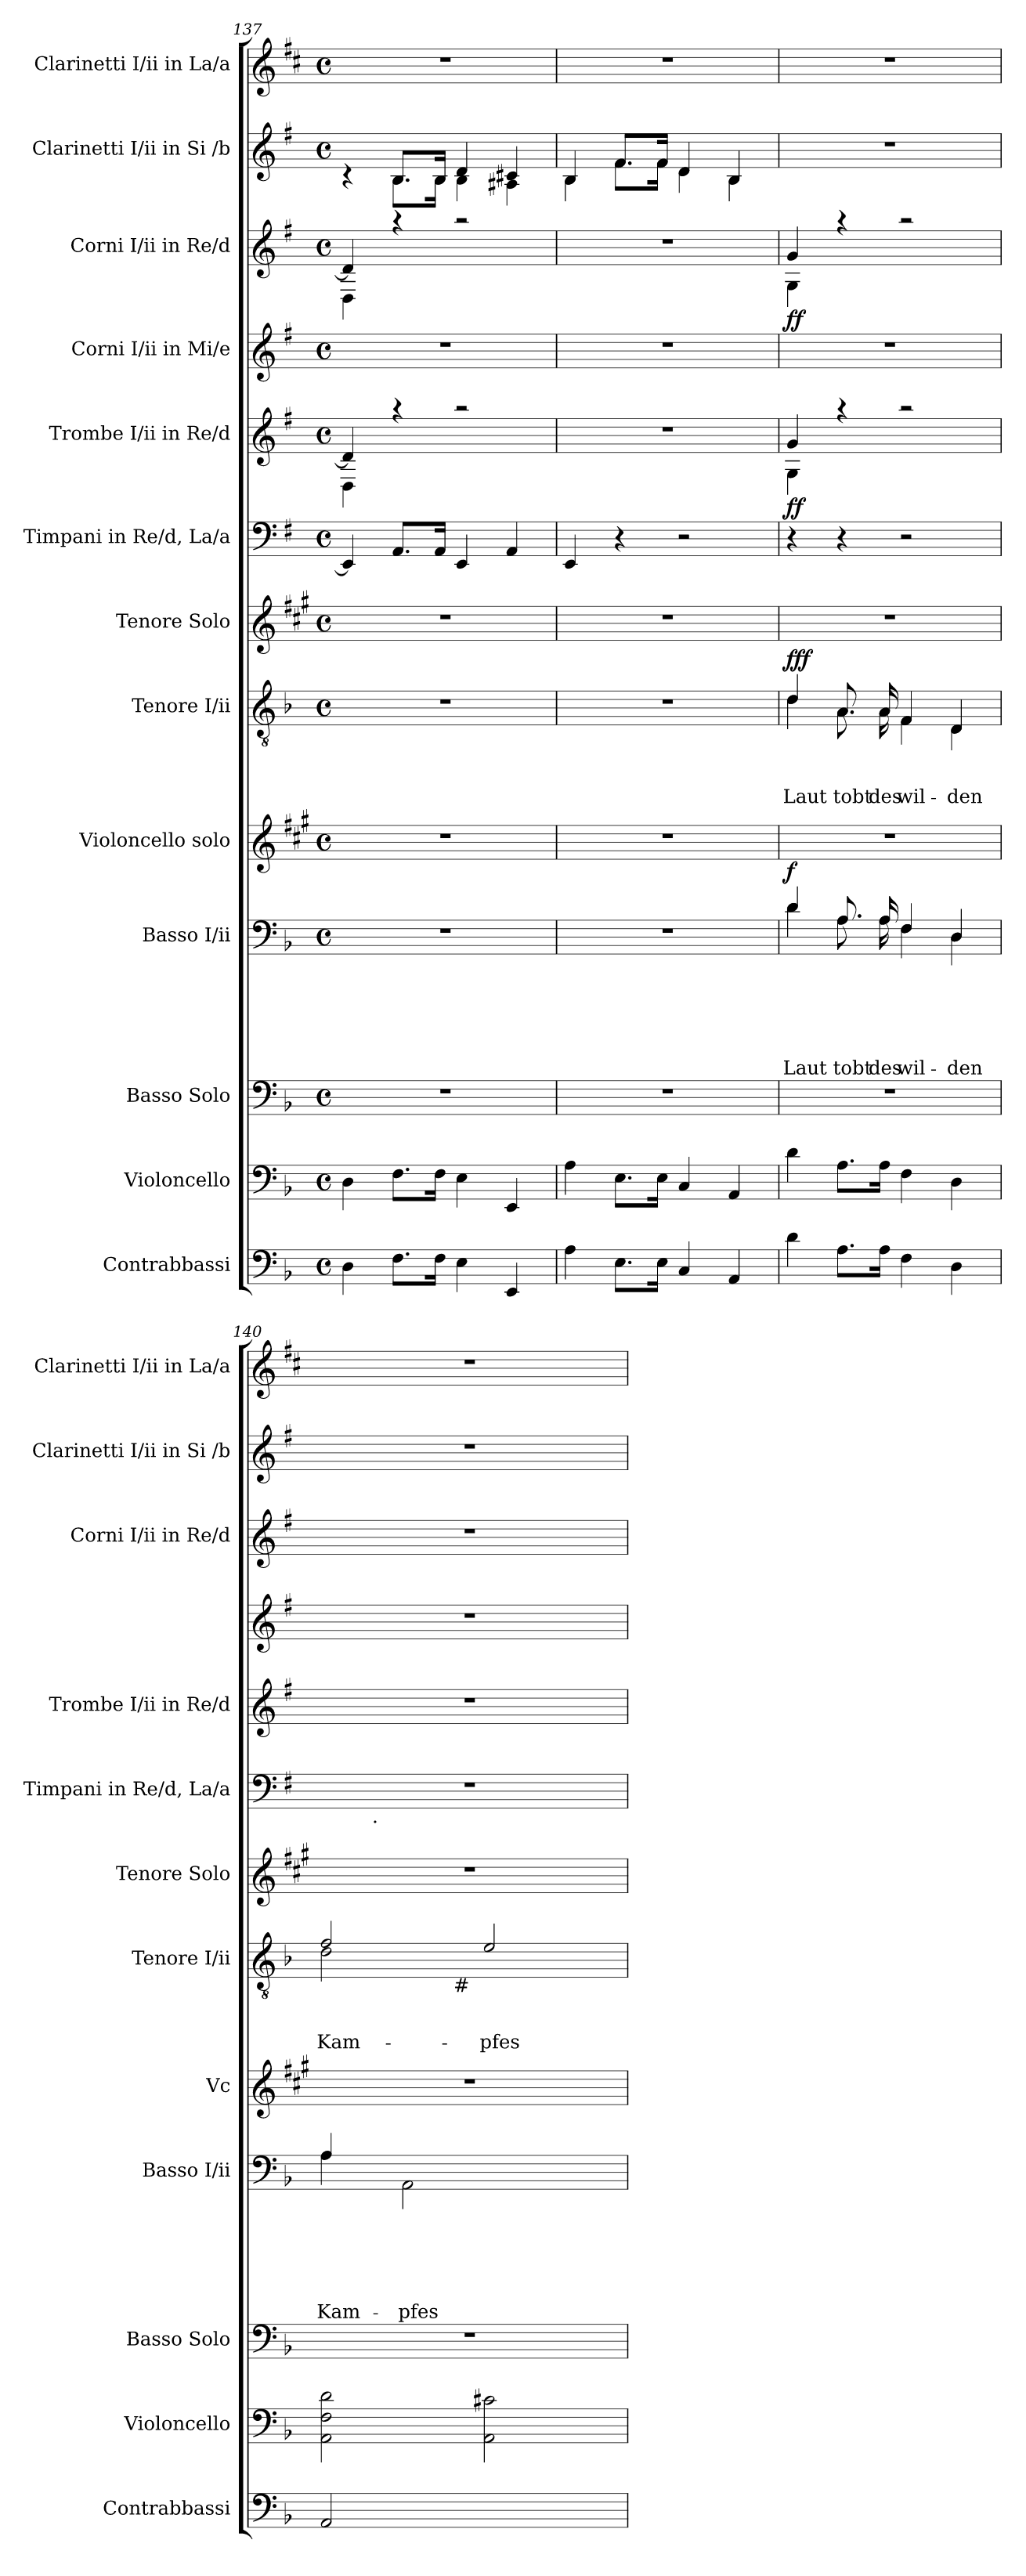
**kern	**kern	**kern	**kern	**text	**text	**text	**text	**text	**text	**dynam	**kern	**kern	**text	**text	**text	**dynam	**kern	**kern	**kern	**dynam	**kern	**kern	**dynam	**kern	**kern
*part13	*part12	*part11	*part10	*part10	*part10	*part10	*part10	*part10	*part10	*part10	*part9	*part8	*part8	*part8	*part8	*part8	*part7	*part6	*part5	*part5	*part4	*part3	*part3	*part2	*part1
*staff13	*staff12	*staff11	*staff10	*staff10	*staff10	*staff10	*staff10	*staff10	*staff10	*staff10	*staff9	*staff8	*staff8	*staff8	*staff8	*staff8	*staff7	*staff6	*staff5	*staff5	*staff4	*staff3	*staff3	*staff2	*staff1
*I"Contrabbassi	*I"Violoncello	*I"Basso Solo	*I"Basso I/ii	*	*	*	*	*	*	*	*I"Violoncello solo	*I"Tenore I/ii	*	*	*	*	*I"Tenore Solo	*I"Timpani in Re/d, La/a	*I"Trombe I/ii in Re/d	*	*I"Corni I/ii in Mi/e	*I"Corni I/ii in Re/d	*	*I"Clarinetti I/ii in Si /b	*I"Clarinetti I/ii in La/a
*I'Contrabbassi	*I'Violoncello	*I'Basso Solo	*I'Basso I/ii	*	*	*	*	*	*	*	*I'Vc	*I'Tenore I/ii	*	*	*	*	*I'Tenore Solo	*I'Timpani in Re/d, La/a	*I'Trombe I/ii in Re/d	*	*	*I'Corni I/ii in Re/d	*	*I'Clarinetti I/ii in Si /b	*I'Clarinetti I/ii in La/a
*clefF4	*clefF4	*clefF4	*clefF4	*	*	*	*	*	*	*	*clefG2	*clefGv2	*	*	*	*	*clefG2	*clefF4	*clefG2	*	*clefG2	*clefG2	*	*clefG2	*clefG2
*ITrd-2c-3	*ITrd-2c-3	*ITrd3c5	*ITrd-2c-3	*	*	*	*	*	*	*	*ITrd-2c-3	*ITrd-2c-3	*	*	*	*	*ITrd-2c-3	*ITrd-3c-5	*ITrd-3c-5	*	*ITrd4c7	*ITrd-3c-5	*	*ITrd-3c-5	*ITrd1c2
*k[b-e-a-d-]	*k[b-e-a-d-]	*k[]	*k[b-e-a-d-]	*	*	*	*	*	*	*	*k[]	*k[b-e-a-d-]	*	*	*	*	*k[]	*k[]	*k[]	*	*k[]	*k[]	*	*k[]	*k[]
*A-:	*A-:	*C:	*A-:	*	*	*	*	*	*	*	*C:	*A-:	*	*	*	*	*C:	*C:	*C:	*	*C:	*C:	*	*C:	*C:
*M4/4	*M4/4	*M4/4	*M4/4	*	*	*	*	*	*	*	*M4/4	*M4/4	*	*	*	*	*M4/4	*M4/4	*M4/4	*	*M4/4	*M4/4	*	*M4/4	*M4/4
*met(c)	*met(c)	*met(c)	*met(c)	*	*	*	*	*	*	*	*met(c)	*met(c)	*	*	*	*	*met(c)	*met(c)	*met(c)	*	*met(c)	*met(c)	*	*met(c)	*met(c)
=137	=137	=137	=137	=137	=137	=137	=137	=137	=137	=137	=137	=137	=137	=137	=137	=137	=137	=137	=137	=137	=137	=137	=137	=137	=137
*	*	*	*	*	*	*	*	*	*	*	*	*	*	*	*	*	*	*	*^	*	*	*^	*	*^	*
4F\	4F\	1r	1r	.	.	.	.	.	.	.	1r	1r	.	.	.	.	1r	4AA/]	4g/]	4G\	.	1r	4g/]	4G\	.	4ryy	4rc	1r
8.A-\L	8.A-\L	.	.	.	.	.	.	.	.	.	.	.	.	.	.	.	.	8.D/L	4raa	2.ryy	.	.	4raa	2.ryy	.	8.e/L	8.e\L	.
16A-\Jk	16A-\Jk	.	.	.	.	.	.	.	.	.	.	.	.	.	.	.	.	16D/Jk	.	.	.	.	.	.	.	16e/Jk	16e\Jk	.
4G\	4G\	.	.	.	.	.	.	.	.	.	.	.	.	.	.	.	.	4AA/	2raa	.	.	.	2raa	.	.	4g/	4e\	.
4GG/	4GG/	.	.	.	.	.	.	.	.	.	.	.	.	.	.	.	.	4D/	.	.	.	.	.	.	.	4f#X/	4d#X\	.
*	*	*	*	*	*	*	*	*	*	*	*	*	*	*	*	*	*	*	*v	*v	*	*	*v	*v	*	*	*	*
=138	=138	=138	=138	=138	=138	=138	=138	=138	=138	=138	=138	=138	=138	=138	=138	=138	=138	=138	=138	=138	=138	=138	=138	=138	=138	=138
4c\	4c\	1r	1r	.	.	.	.	.	.	.	1r	1r	.	.	.	.	1r	4AA/	1r	.	1r	1r	.	4e/	4e\	1r
8.G\L	8.G\L	.	.	.	.	.	.	.	.	.	.	.	.	.	.	.	.	4r	.	.	.	.	.	8.b/L	8.b\L	.
16G\Jk	16G\Jk	.	.	.	.	.	.	.	.	.	.	.	.	.	.	.	.	.	.	.	.	.	.	16b/Jk	16b\Jk	.
4E-/	4E-/	.	.	.	.	.	.	.	.	.	.	.	.	.	.	.	.	2r	.	.	.	.	.	4g/	4g\	.
4C/	4C/	.	.	.	.	.	.	.	.	.	.	.	.	.	.	.	.	.	.	.	.	.	.	4e/	4e\	.
=139	=139	=139	=139	=139	=139	=139	=139	=139	=139	=139	=139	=139	=139	=139	=139	=139	=139	=139	=139	=139	=139	=139	=139	=139	=139	=139
!	!	!	!	!	!	!	!	!	!LO:LY:b	!LO:DY:a	!	!	!	!	!LO:LY:b	!LO:DY:a	!	!	!	!	!	!	!	!	!	!
*	*	*	*^	*	*	*	*	*	*	*	*	*^	*	*	*	*	*	*	*^	*	*	*^	*	*	*	*
!	!	!	!	!	!	!	!	!	!	!	!	!	!	!	!	!	!	!LO:DY:n=1:a	!	!	!	!	!LO:DY:b	!	!	!	!LO:DY:b	!	!	!
*	*	*	*	*	*	*	*	*	*	*	*	*	*	*	*	*	*	*	*	*	*	*	*	*	*	*	*	*v	*v	*
4f\	4f\	1r	4f/	4f\	.	.	.	.	.	Laut	f	1r	4f/	4f\	.	.	Laut	ff f	1r	4r	4cc/	4c\	ff	1r	4cc/	4c\	ff	1r	1r
!	!	!	!	!	!	!	!	!	!	!LO:LY:b	!	!	!	!	!	!	!LO:LY:b	!	!	!	!	!	!	!	!	!	!	!	!
8.c\L	8.c\L	.	8.c/	8.c\	.	.	.	.	.	tobt	.	.	8.c/	8.c\	.	.	tobt	.	.	4r	4raa	2.ryy	.	.	4raa	2.ryy	.	.	.
!	!	!	!	!	!	!	!	!	!	!LO:LY:b	!	!	!	!	!	!	!LO:LY:b	!	!	!	!	!	!	!	!	!	!	!	!
16c\Jk	16c\Jk	.	16c/	16c\	.	.	.	.	.	des	.	.	16c/	16c\	.	.	des	.	.	.	.	.	.	.	.	.	.	.	.
!	!	!	!	!	!	!	!	!	!	!LO:LY:b	!	!	!	!	!	!	!LO:LY:b	!	!	!	!	!	!	!	!	!	!	!	!
4A-\	4A-\	.	4A-/	4A-\	.	.	.	.	.	wil-	.	.	4A-/	4A-\	.	.	wil-	.	.	2r	2raa	.	.	.	2raa	.	.	.	.
!	!	!	!	!	!	!	!	!	!	!LO:LY:b	!	!	!	!	!	!	!LO:LY:b	!	!	!	!	!	!	!	!	!	!	!	!
4F\	4F\	.	4F/	4F\	.	.	.	.	.	-den	.	.	4F/	4F\	.	.	-den	.	.	.	.	.	.	.	.	.	.	.	.
*	*	*	*	*	*	*	*	*	*	*	*	*	*	*	*	*	*	*	*	*	*v	*v	*	*	*v	*v	*	*	*
!!LO:PB:g=z
=140	=140	=140	=140	=140	=140	=140	=140	=140	=140	=140	=140	=140	=140	=140	=140	=140	=140	=140	=140	=140	=140	=140	=140	=140	=140	=140	=140
!	!	!	!	!	!	!	!	!	!	!LO:LY:b	!	!	!	!	!	!	!LO:LY:b	!	!	!	!	!	!	!	!	!	!
*	*	*	*	*	*	*	*	*	*	*	*	*	*	*^	*	*	*	*	*	*^	*	*	*	*	*	*	*
2C/	2C\ 2A-\ 2f\	1r	4c/	4c\	.	.	.	.	.	Kam-	.	1r	2a-/	2f\	4ryy	.	.	Kam-	.	1r	1r	8ryy	1r	.	1r	1r	.	1r	1r
.	.	.	.	.	.	.	.	.	.	.	.	.	.	.	.	.	.	.	.	.	.	32ryy	.	.	.	.	.	.	.
!	!	!	!	!	!	!	!	!	!	!	!	!	!	!	!	!	!	!	!	!	!	!LO:TX:b:t=.	!	!	!	!	!	!	!
.	.	.	.	.	.	.	.	.	.	.	.	.	.	.	.	.	.	.	.	.	.	2ryy	.	.	.	.	.	.	.
!	!	!	!	!	!	!	!	!	!	!LO:LY:b	!	!	!	!	!	!	!	!	!	!	!	!	!	!	!	!	!	!	!
.	.	.	2C\	4ryy	.	.	.	.	.	-pfes	.	.	.	.	8ryy	.	.	.	.	.	.	.	.	.	.	.	.	.	.
.	.	.	.	.	.	.	.	.	.	.	.	.	.	.	32ryy	.	.	.	.	.	.	.	.	.	.	.	.	.	.
!	!	!	!	!	!	!	!	!	!	!	!	!	!	!	!LO:TX:b:t=#	!	!	!	!	!	!	!	!	!	!	!	!	!	!
.	.	.	.	.	.	.	.	.	.	.	.	.	.	.	2ryy	.	.	.	.	.	.	.	.	.	.	.	.	.	.
!	!	!	!	!	!	!	!	!	!	!	!	!	!	!	!	!	!	!LO:LY:b	!	!	!	!	!	!	!	!	!	!	!
2ryy	2C\ 2en\	.	.	2ryy	.	.	.	.	.	.	.	.	2g/	2ryy	.	.	.	-pfes	.	.	.	.	.	.	.	.	.	.	.
.	.	.	.	.	.	.	.	.	.	.	.	.	.	.	.	.	.	.	.	.	.	4ryy	.	.	.	.	.	.	.
.	.	.	4ryy	.	.	.	.	.	.	.	.	.	.	.	.	.	.	.	.	.	.	.	.	.	.	.	.	.	.
.	.	.	.	.	.	.	.	.	.	.	.	.	.	.	16.ryy	.	.	.	.	.	.	16.ryy	.	.	.	.	.	.	.
*	*	*	*v	*v	*	*	*	*	*	*	*	*	*v	*v	*v	*	*	*	*	*	*v	*v	*	*	*	*	*	*	*
=	=	=	=	=	=	=	=	=	=	=	=	=	=	=	=	=	=	=	=	=	=	=	=	=	=
*-	*-	*-	*-	*-	*-	*-	*-	*-	*-	*-	*-	*-	*-	*-	*-	*-	*-	*-	*-	*-	*-	*-	*-	*-	*-
